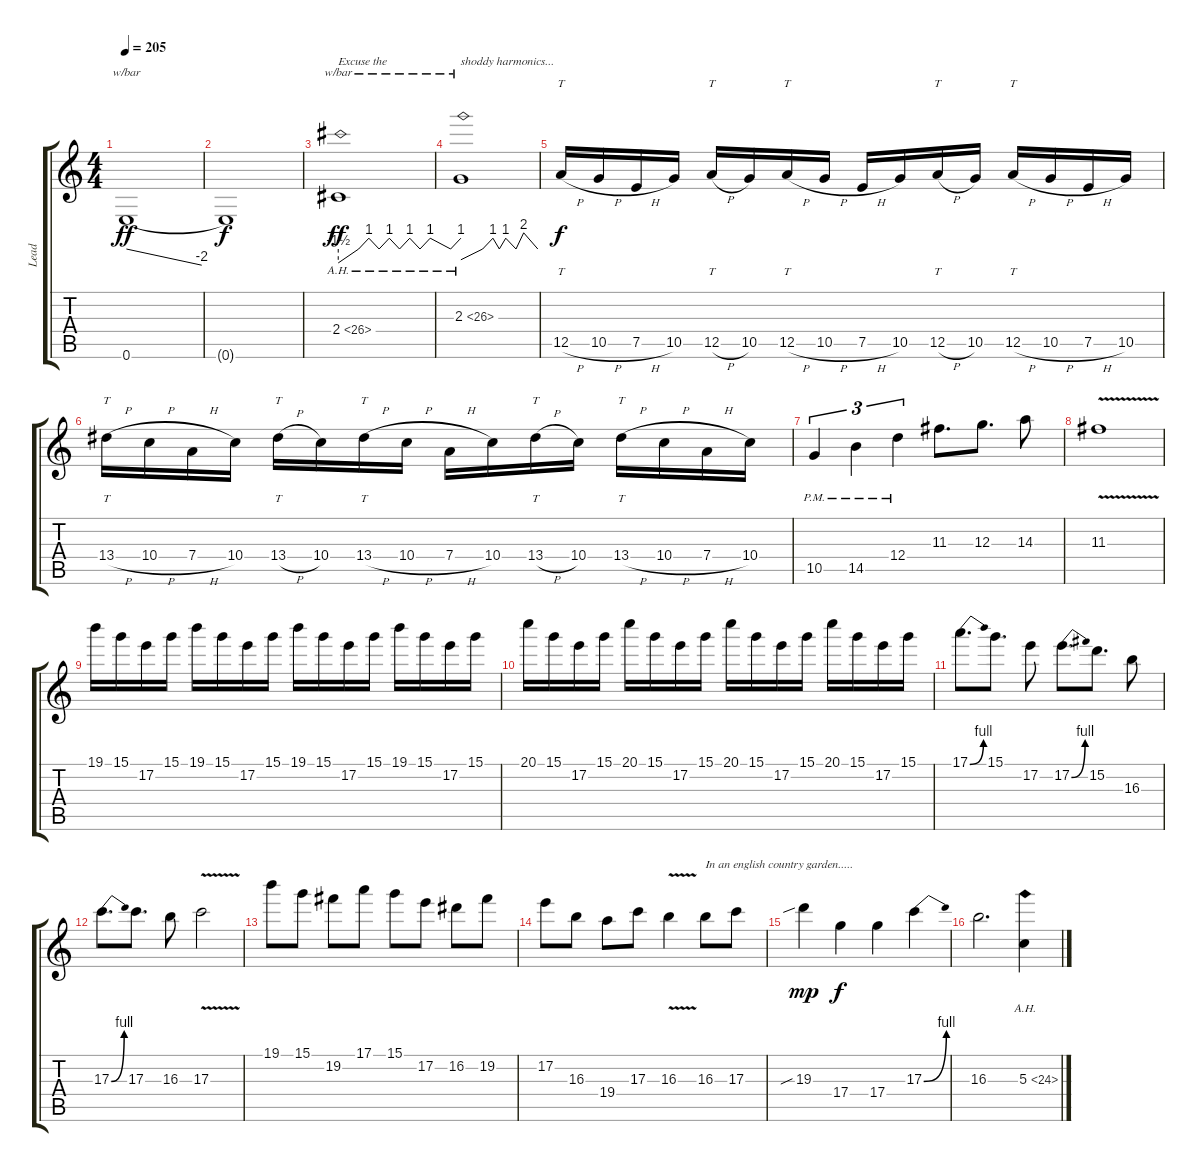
\track ("Lead" "Lead") {instrument distortionguitar}
\staff {score tabs}
\tuning (E4 B3 G3 D3 A2 E2) {hide}
\ts (4 4)
\tempo 205
\clef g2
\ks c
0.6.1{tbe (dive default 0 0 60 -8) dy ff} |
0.6{t}.1{dy f} |
2.4{ah 24}.1{tbe (custom default 0 -6 10 0 15 4 20 0 25 4 30 0 35 4 40 0 45 4 55 0 60 4) txt "Excuse the" dy ff volume 0} |
2.3{ah 24}.1{tbe (custom default 0 -4 17 0 25 4 30 0 35 4 43 0 49 8 60 0) txt "shoddy harmonics..." volume 0} |
12.5{h}.16{tt dy f volume 13} 10.5{h}.16 7.5{h}.16 10.5.16 12.5{h}.16{tt} 10.5.16 12.5{h}.16{tt} 10.5{h}.16 7.5{h}.16 10.5.16 12.5{h}.16{tt} 10.5.16 12.5{h}.16{tt} 10.5{h}.16 7.5{h}.16 10.5.16 |
13.4{h}.16{tt} 10.4{h}.16 7.4{h}.16 10.4.16 13.4{h}.16{tt} 10.4.16 13.4{h}.16{tt} 10.4{h}.16 7.4{h}.16 10.4.16 13.4{h}.16{tt} 10.4.16 13.4{h}.16{tt} 10.4{h}.16 7.4{h}.16 10.4.16 |
10.5{pm}.4{tu (3 2)} 14.5{pm}.4{tu (3 2)} 12.4{pm}.4{tu (3 2)} 11.3.8{d} 12.3.8{d} 14.3.8 |
11.3{v}.1 |
19.1.16 15.1.16 17.2.16 15.1.16 19.1.16 15.1.16 17.2.16 15.1.16 19.1.16 15.1.16 17.2.16 15.1.16 19.1.16 15.1.16 17.2.16 15.1.16 |
20.1.16 15.1.16 17.2.16 15.1.16 20.1.16 15.1.16 17.2.16 15.1.16 20.1.16 15.1.16 17.2.16 15.1.16 20.1.16 15.1.16 17.2.16 15.1.16 |
17.1{be (bend 0 0 60 4)}.8{d} 15.1.8{d} 17.2.8 17.2{be (bend 0 0 60 4)}.8{d} 15.2.8{d} 16.3.8 |
17.3{be (bend 0 0 60 4)}.8{d} 17.3.8{d} 16.3.8 17.3{v}.2 |
19.1.8 15.1.8 19.2.8 17.1.8 15.1.8 17.2.8 16.2.8 19.2.8 |
17.2.8 16.3.8 19.4.8 17.3.8 16.3{v}.4 16.3.8{txt "In an english country garden....."} 17.3.8 |
19.3{sib}.4{dy mp} 17.4.4{dy f} 17.4.4 17.3{be (bend 0 0 60 4)}.4 |
16.3.2{d} 5.3{ah 19}.4
